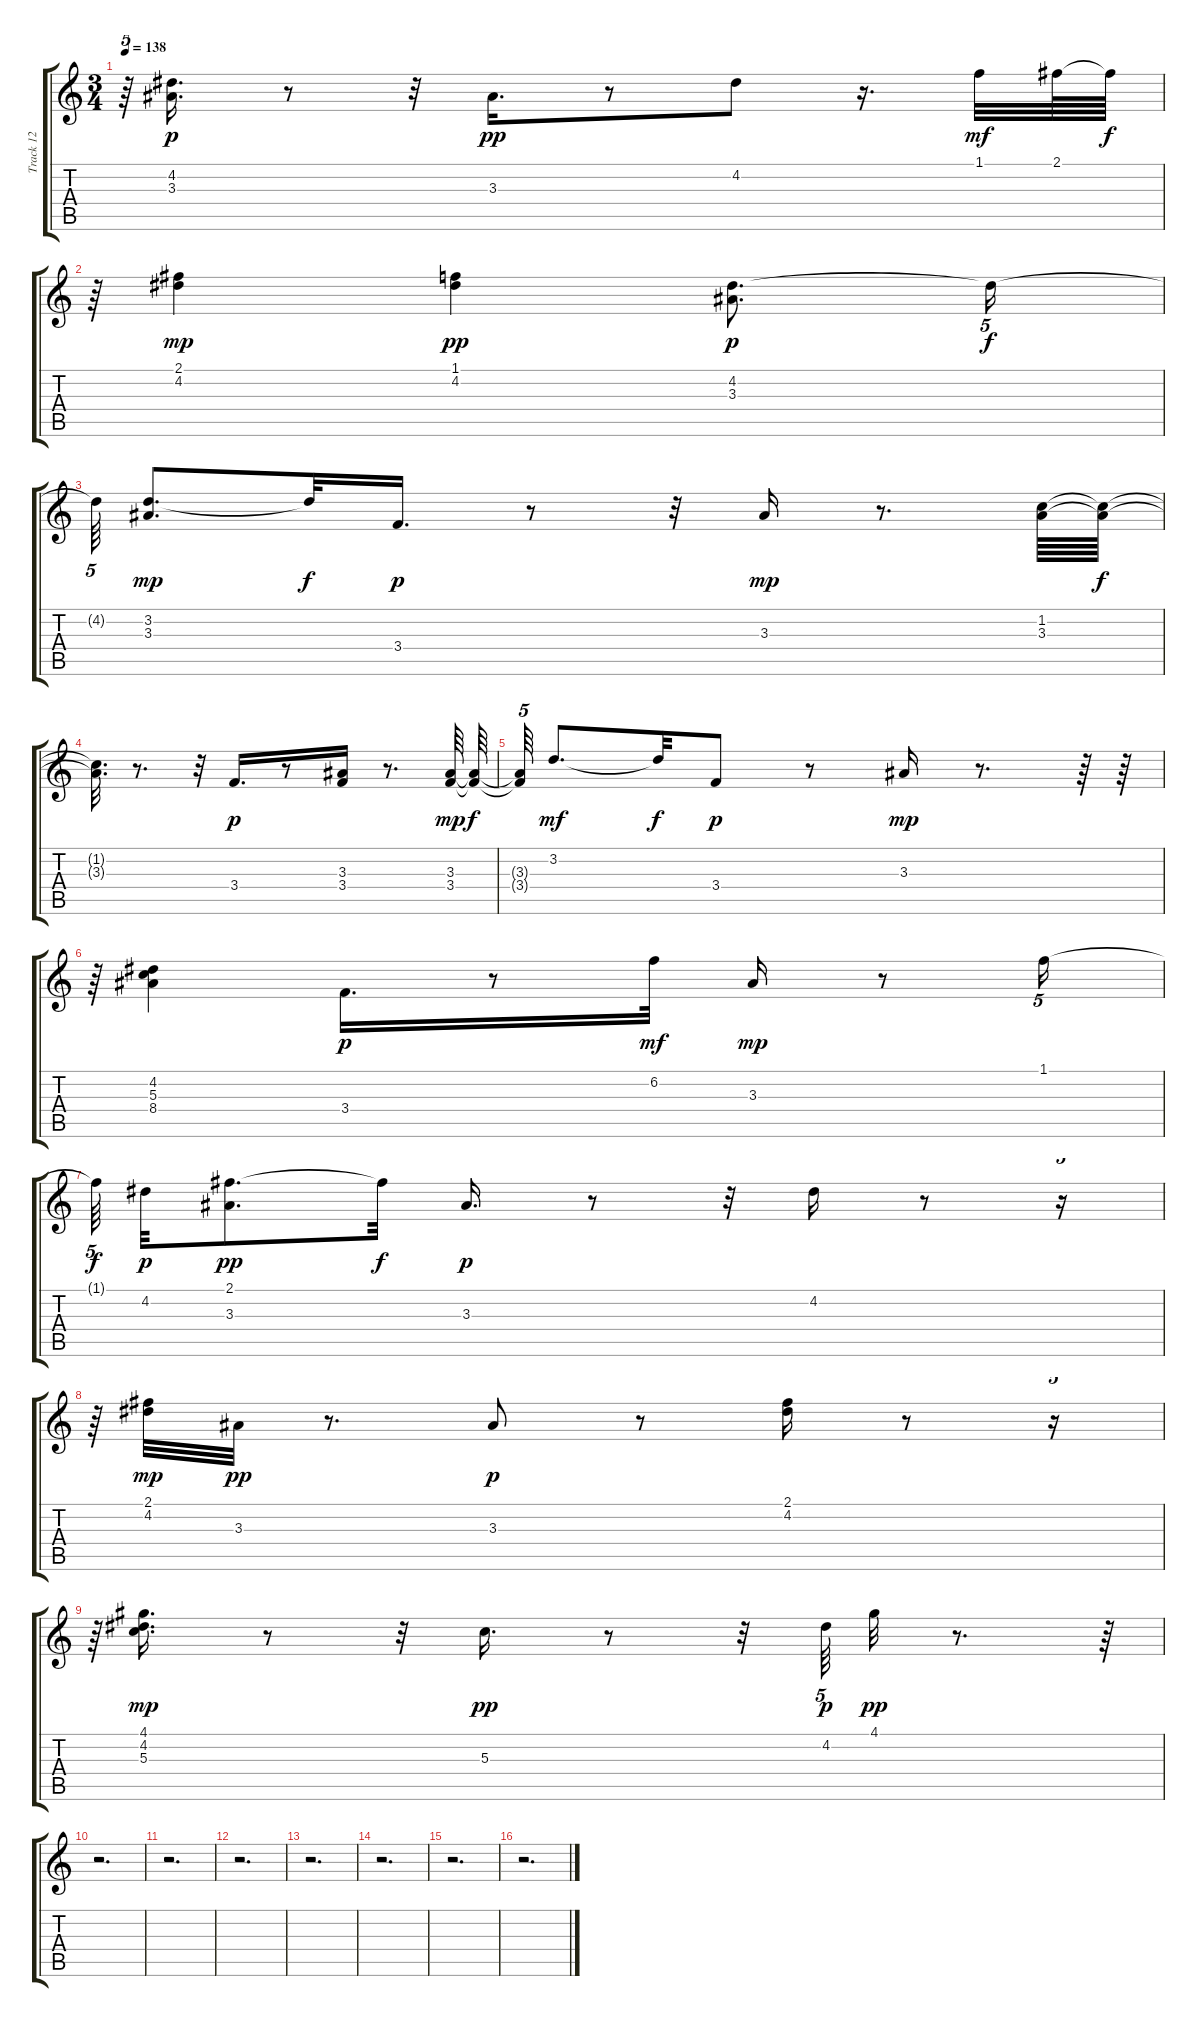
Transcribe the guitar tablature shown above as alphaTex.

\track ("Track 12" "Track 12") {instrument acousticguitarnylon}
\staff {score tabs}
\tuning (E4 B3 G3 D3 A2 E2) {hide}
\ts (3 4)
\tempo 138
\clef g2
\ks c
r.64{tu (5 4) dy p} (4.2 3.3).16{d} r.8 r.32 3.3.16{d dy pp} r.8 4.2.8 r.16{d} 1.1.32{dy mf} 2.1.64 2.1{t}.64{dy f} |
r.64{tu (5 4)} (2.1 4.2).4{dy mp} (1.1 4.2).4{dy pp} (4.2 3.3).8{d dy p} 4.2{t}.16{tu (5 4) dy f} |
4.2{t}.64{tu (5 4)} (3.2 3.3).8{d dy mp} 3.2{t}.32{dy f} 3.4.16{d dy p} r.8 r.32 3.3.16{dy mp} r.8{d} (1.2 3.3).64 (1.2{t} 3.3{t}).64{dy f} |
(1.2{t} 3.3{t}).32{d} r.8{d} r.32 3.4.16{d dy p} r.8 (3.3 3.4).16 r.8{d} (3.3 3.4).64{dy mp} (3.3{t} 3.4{t}).64{dy f} |
(3.3{t} 3.4{t}).64{tu (5 4)} 3.2.8{d dy mf} 3.2{t}.32{dy f} 3.4.8{dy p} r.8 3.3.16{dy mp} r.8{d} r.64 r.64 |
r.64{tu (5 4)} (4.2 5.3 8.4).4 3.4.16{d dy p} r.8 6.2.32{dy mf} 3.3.16{dy mp} r.8 1.1.16{tu (5 4)} |
1.1{t}.64{tu (5 4) dy f} 4.2.32{dy p} (2.1 3.3).8{d dy pp} 2.1{t}.32{dy f} 3.3.16{d dy p} r.8 r.32 4.2.16 r.8 r.16{tu (5 4)} |
r.64{tu (5 4)} (2.1 4.2).32{dy mp} 3.3.32{dy pp} r.8{d} 3.3.8{dy p} r.8 (2.1 4.2).16 r.8 r.16{tu (5 4)} |
r.64{tu (5 4)} (4.1 4.2 5.3).16{d dy mp} r.8 r.32 5.3.16{d dy pp} r.8 r.32 4.2.64{tu (5 4) dy p} 4.1.32{dy pp} r.8{d} r.64 |
r.2{d} |
r.2{d} |
r.2{d} |
r.2{d} |
r.2{d} |
r.2{d} |
r.2{d}
